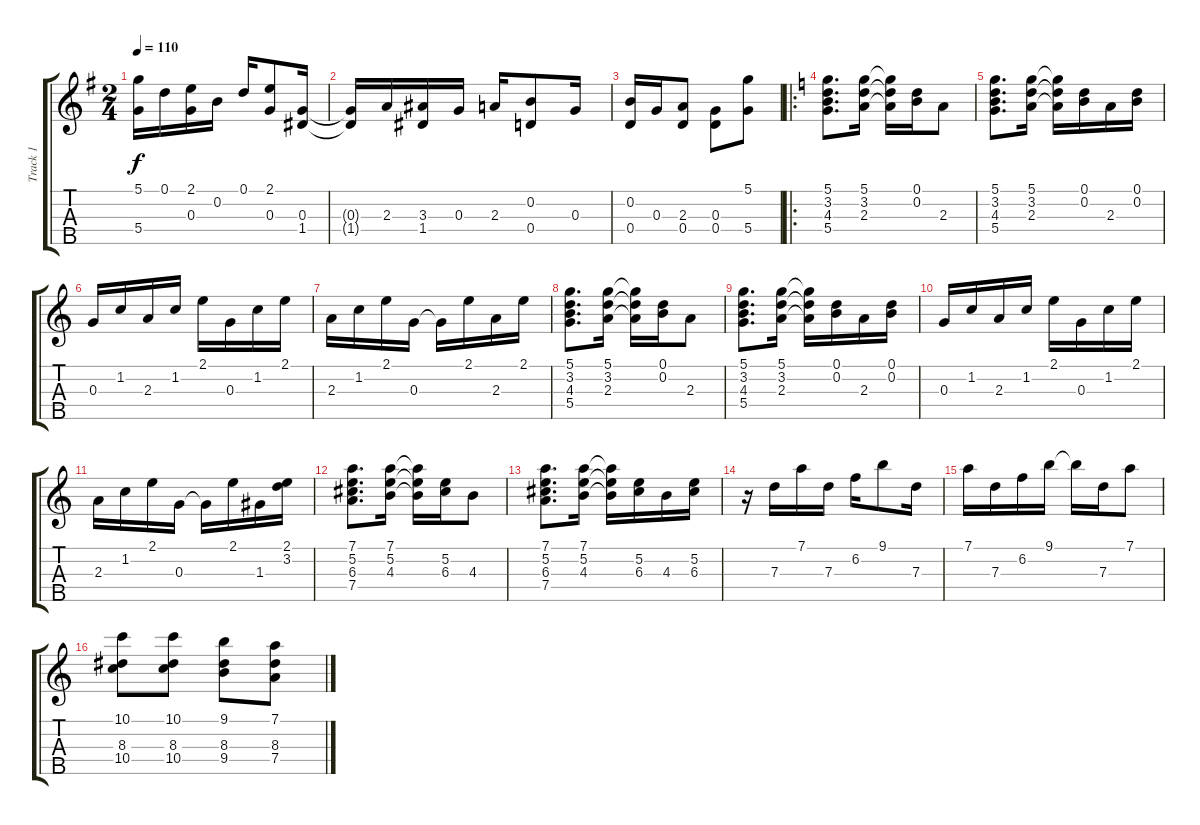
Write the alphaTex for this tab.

\track ("Track 1" "Track 1") {instrument banjo}
\staff {score tabs}
\tuning (D4 B3 G3 D3 G4) {hide}
\displaytranspose 12
\ts (2 4)
\tempo 110
\clef g2
\ks g
(5.1{t} 5.4{t}).16{dy f} 0.1.16 (2.1 0.3).16 0.2.16 0.1.16 (2.1 0.3).8 (0.3 1.4).16 |
(0.3{t} 1.4{t}).16 2.3.16 (3.3 1.4).16 0.3.16 2.3.16 (0.2 0.4).8 0.3.16 |
(0.2 0.4).16 0.3.16 (2.3 0.4).8 (0.3 0.4).8 (5.1 5.4).8 |
\ro
\ks c
(5.1 3.2 4.3 5.4).8{d} (5.1 3.2 2.3).16 (5.1{t} 3.2{t} 2.3{t}).16 (0.1 0.2).16 2.3.8 |
(5.1 3.2 4.3 5.4).8{d} (5.1 3.2 2.3).16 (5.1{t} 3.2{t} 2.3{t}).16 (0.1 0.2).16 2.3.16 (0.1 0.2).16 |
0.3.16 1.2.16 2.3.16 1.2.16 2.1.16 0.3.16 1.2.16 2.1.16 |
2.3.16 1.2.16 2.1.16 0.3.16 0.3{t}.16 2.1.16 2.3.16 2.1.16 |
(5.1 3.2 4.3 5.4).8{d} (5.1 3.2 2.3).16 (5.1{t} 3.2{t} 2.3{t}).16 (0.1 0.2).16 2.3.8 |
(5.1 3.2 4.3 5.4).8{d} (5.1 3.2 2.3).16 (5.1{t} 3.2{t} 2.3{t}).16 (0.1 0.2).16 2.3.16 (0.1 0.2).16 |
0.3.16 1.2.16 2.3.16 1.2.16 2.1.16 0.3.16 1.2.16 2.1.16 |
2.3.16 1.2.16 2.1.16 0.3.16 0.3{t}.16 2.1.16 1.3.16 (2.1 3.2).16 |
(7.1 5.2 6.3 7.4).8{d} (7.1 5.2 4.3).16 (7.1{t} 5.2{t} 4.3{t}).16 (5.2 6.3).16 4.3.8 |
(7.1 5.2 6.3 7.4).8{d} (7.1 5.2 4.3).16 (7.1{t} 5.2{t} 4.3{t}).16 (5.2 6.3).16 4.3.16 (5.2 6.3).16 |
r.16 7.3.16 7.1.16 7.3.16 6.2.16 9.1.8 7.3.16 |
7.1.16 7.3.16 6.2.16 9.1.16 9.1{t}.16 7.3.16 7.1.8 |
(10.1 8.3 10.4).8 (10.1 8.3 10.4).8 (9.1 8.3 9.4).8 (7.1 8.3 7.4).8
